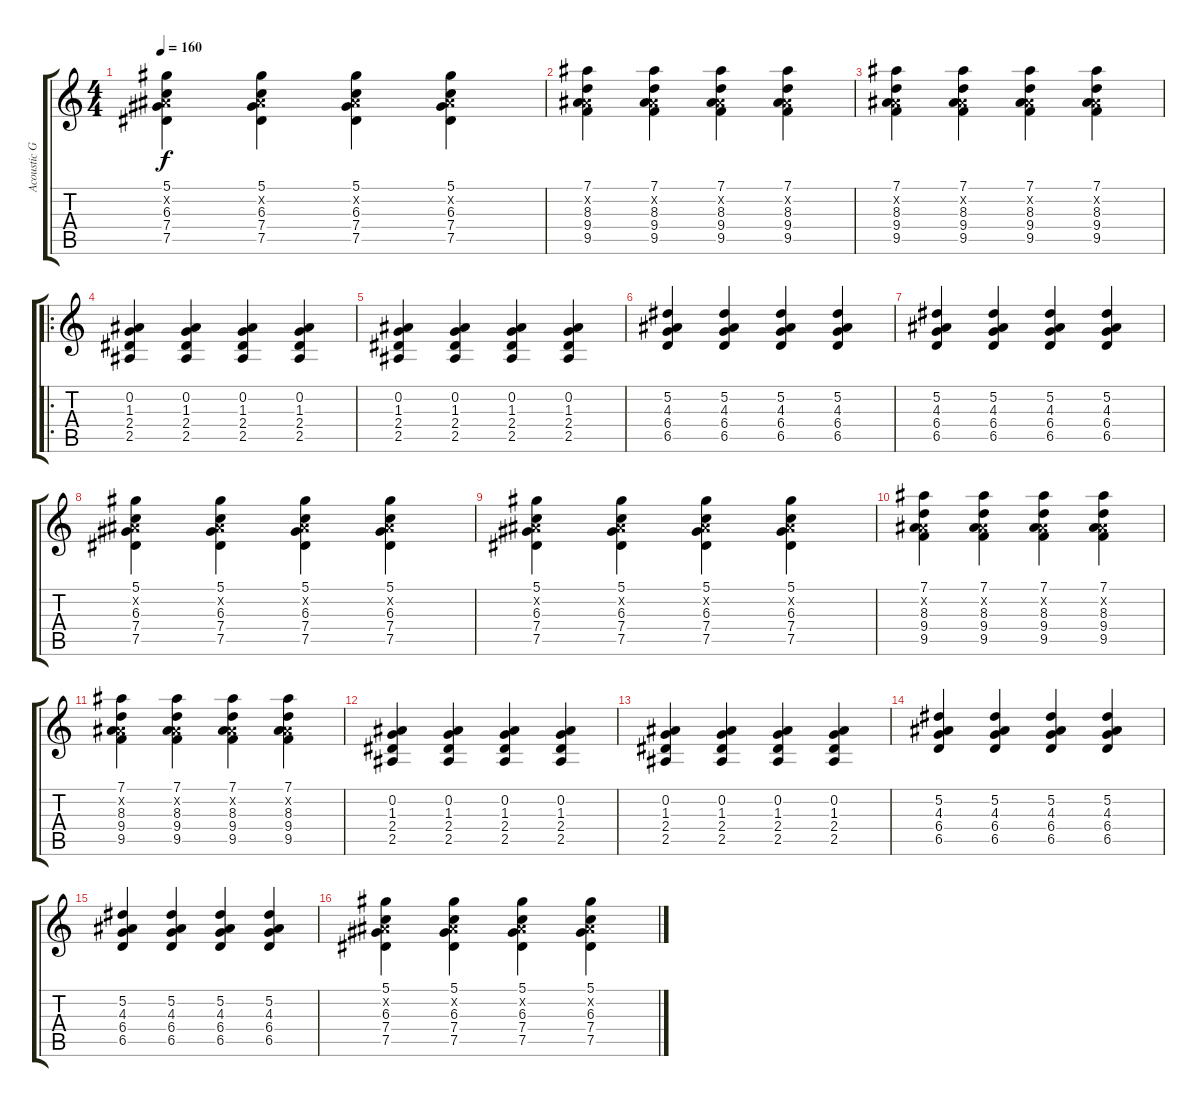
\track ("Acoustic Guitar" "Acoustic G") {instrument electricguitarclean}
\staff {score tabs}
\tuning (Eb4 Bb3 Gb3 Db3 Ab2 Eb2) {hide}
\ts (4 4)
\tempo 160
\clef g2
\ks c
(5.1 0.2{x} 6.3 7.4 7.5).4{dy f} (5.1 0.2{x} 6.3 7.4 7.5).4 (5.1 0.2{x} 6.3 7.4 7.5).4 (5.1 0.2{x} 6.3 7.4 7.5).4 |
(7.1 0.2{x} 8.3 9.4 9.5).4 (7.1 0.2{x} 8.3 9.4 9.5).4 (7.1 0.2{x} 8.3 9.4 9.5).4 (7.1 0.2{x} 8.3 9.4 9.5).4 |
(7.1 0.2{x} 8.3 9.4 9.5).4 (7.1 0.2{x} 8.3 9.4 9.5).4 (7.1 0.2{x} 8.3 9.4 9.5).4 (7.1 0.2{x} 8.3 9.4 9.5).4 |
\ro
(0.2 1.3 2.4 2.5).4 (0.2 1.3 2.4 2.5).4 (0.2 1.3 2.4 2.5).4 (0.2 1.3 2.4 2.5).4 |
(0.2 1.3 2.4 2.5).4 (0.2 1.3 2.4 2.5).4 (0.2 1.3 2.4 2.5).4 (0.2 1.3 2.4 2.5).4 |
(5.2 4.3 6.4 6.5).4 (5.2 4.3 6.4 6.5).4 (5.2 4.3 6.4 6.5).4 (5.2 4.3 6.4 6.5).4 |
(5.2 4.3 6.4 6.5).4 (5.2 4.3 6.4 6.5).4 (5.2 4.3 6.4 6.5).4 (5.2 4.3 6.4 6.5).4 |
(5.1 0.2{x} 6.3 7.4 7.5).4 (5.1 0.2{x} 6.3 7.4 7.5).4 (5.1 0.2{x} 6.3 7.4 7.5).4 (5.1 0.2{x} 6.3 7.4 7.5).4 |
(5.1 0.2{x} 6.3 7.4 7.5).4 (5.1 0.2{x} 6.3 7.4 7.5).4 (5.1 0.2{x} 6.3 7.4 7.5).4 (5.1 0.2{x} 6.3 7.4 7.5).4 |
(7.1 0.2{x} 8.3 9.4 9.5).4 (7.1 0.2{x} 8.3 9.4 9.5).4 (7.1 0.2{x} 8.3 9.4 9.5).4 (7.1 0.2{x} 8.3 9.4 9.5).4 |
(7.1 0.2{x} 8.3 9.4 9.5).4 (7.1 0.2{x} 8.3 9.4 9.5).4 (7.1 0.2{x} 8.3 9.4 9.5).4 (7.1 0.2{x} 8.3 9.4 9.5).4 |
(0.2 1.3 2.4 2.5).4 (0.2 1.3 2.4 2.5).4 (0.2 1.3 2.4 2.5).4 (0.2 1.3 2.4 2.5).4 |
(0.2 1.3 2.4 2.5).4 (0.2 1.3 2.4 2.5).4 (0.2 1.3 2.4 2.5).4 (0.2 1.3 2.4 2.5).4 |
(5.2 4.3 6.4 6.5).4 (5.2 4.3 6.4 6.5).4 (5.2 4.3 6.4 6.5).4 (5.2 4.3 6.4 6.5).4 |
(5.2 4.3 6.4 6.5).4 (5.2 4.3 6.4 6.5).4 (5.2 4.3 6.4 6.5).4 (5.2 4.3 6.4 6.5).4 |
(5.1 0.2{x} 6.3 7.4 7.5).4 (5.1 0.2{x} 6.3 7.4 7.5).4 (5.1 0.2{x} 6.3 7.4 7.5).4 (5.1 0.2{x} 6.3 7.4 7.5).4
